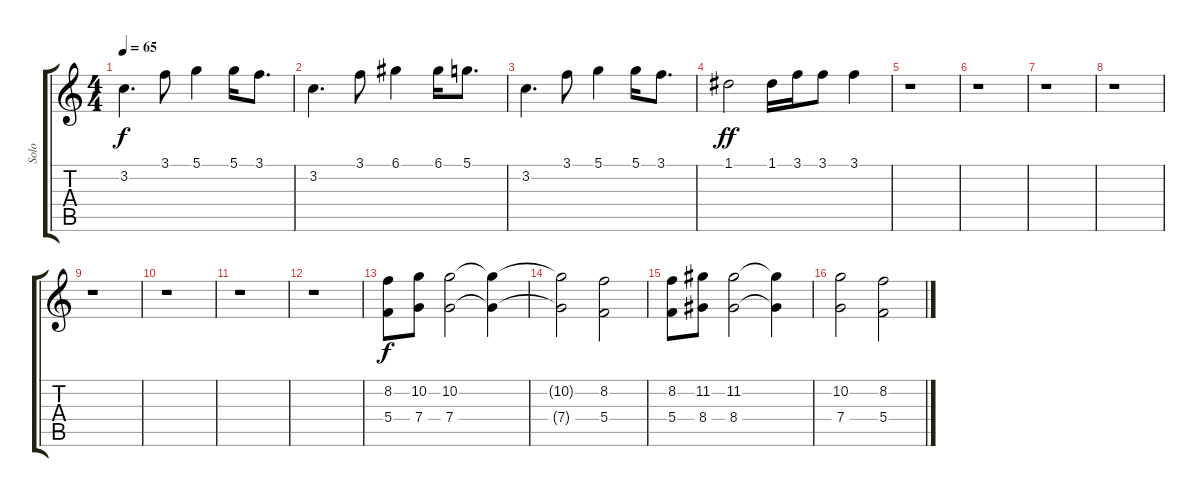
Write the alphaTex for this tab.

\track ("Solo" "Solo") {instrument distortionguitar}
\staff {score tabs}
\tuning (D4 A3 F3 C3 G2 C2) {hide}
\ts (4 4)
\tempo 65
\clef g2
\ks c
3.2.4{d dy f} 3.1.8 5.1.4 5.1.16 3.1.8{d} |
3.2.4{d} 3.1.8 6.1.4 6.1.16 5.1.8{d} |
3.2.4{d} 3.1.8 5.1.4 5.1.16 3.1.8{d} |
1.1.2{dy ff} 1.1.16 3.1.16 3.1.8 3.1.4 |
r.1 |
r.1 |
r.1 |
r.1 |
r.1 |
r.1 |
r.1 |
r.1 |
(8.2 5.4).8{dy f} (10.2 7.4).8 (10.2 7.4).2 (10.2{t} 7.4{t}).4 |
(10.2{t} 7.4{t}).2 (8.2 5.4).2 |
(8.2 5.4).8 (11.2 8.4).8 (11.2 8.4).2 (11.2{t} 8.4{t}).4 |
(10.2 7.4).2 (8.2 5.4).2
